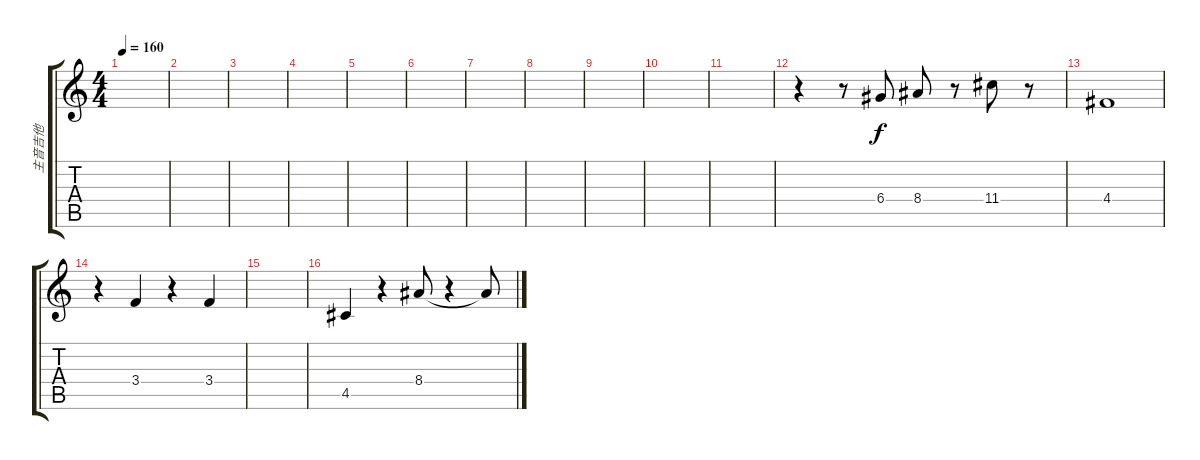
\track ("主音吉他" "主音吉他") {instrument electricguitarmuted}
\staff {score tabs}
\tuning (E4 B3 G3 D3 A2 E2) {hide}
\ts (4 4)
\tempo 160
\clef g2
\ks c
|
|
|
|
|
|
|
|
|
|
|
r.4 r.8 6.4.8{instrument electricguitarmuted} 8.4.8 r.8 11.4.8 r.8 |
4.4.1 |
r.4 3.4.4 r.4 3.4.4 |
|
4.5.4{instrument electricguitarmuted} r.4 8.4.8 r.4 8.4{t}.8
